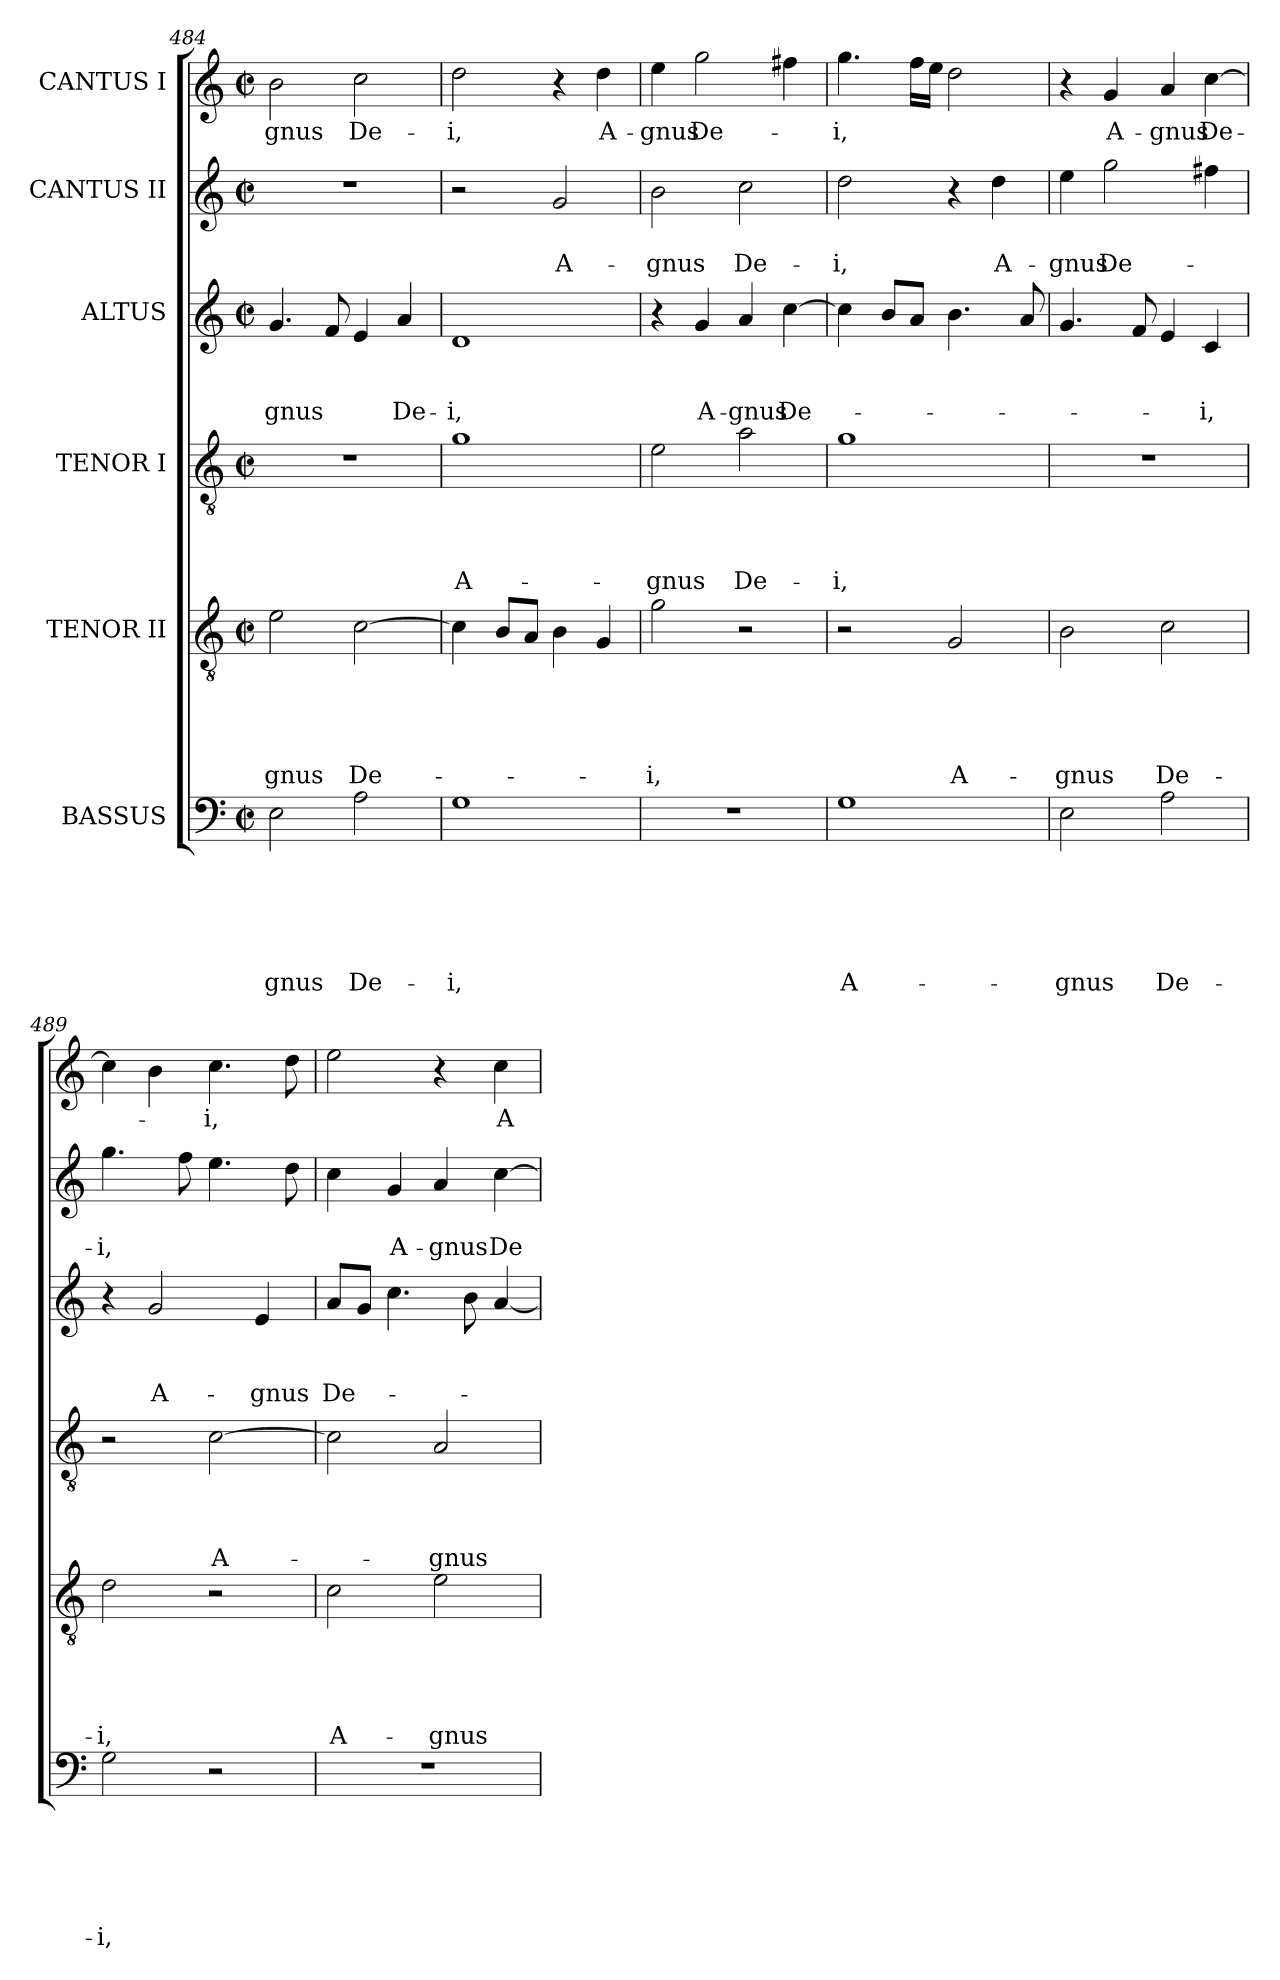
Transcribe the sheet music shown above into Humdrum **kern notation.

**kern	**text	**text	**text	**text	**text	**text	**kern	**text	**text	**text	**text	**text	**kern	**text	**text	**text	**text	**kern	**text	**text	**text	**kern	**text	**text	**kern	**text
*part6	*part6	*part6	*part6	*part6	*part6	*part6	*part5	*part5	*part5	*part5	*part5	*part5	*part4	*part4	*part4	*part4	*part4	*part3	*part3	*part3	*part3	*part2	*part2	*part2	*part1	*part1
*staff6	*staff6	*staff6	*staff6	*staff6	*staff6	*staff6	*staff5	*staff5	*staff5	*staff5	*staff5	*staff5	*staff4	*staff4	*staff4	*staff4	*staff4	*staff3	*staff3	*staff3	*staff3	*staff2	*staff2	*staff2	*staff1	*staff1
*I"BASSUS	*	*	*	*	*	*	*I"TENOR II	*	*	*	*	*	*I"TENOR I	*	*	*	*	*I"ALTUS	*	*	*	*I"CANTUS II	*	*	*I"CANTUS I	*
*clefF4	*	*	*	*	*	*	*clefGv2	*	*	*	*	*	*clefGv2	*	*	*	*	*clefG2	*	*	*	*clefG2	*	*	*clefG2	*
*k[]	*	*	*	*	*	*	*k[]	*	*	*	*	*	*k[]	*	*	*	*	*k[]	*	*	*	*k[]	*	*	*k[]	*
*C:	*	*	*	*	*	*	*C:	*	*	*	*	*	*C:	*	*	*	*	*C:	*	*	*	*C:	*	*	*C:	*
*M2/2	*	*	*	*	*	*	*M2/2	*	*	*	*	*	*M2/2	*	*	*	*	*M2/2	*	*	*	*M2/2	*	*	*M2/2	*
*met(c|)	*	*	*	*	*	*	*met(c|)	*	*	*	*	*	*met(c|)	*	*	*	*	*met(c|)	*	*	*	*met(c|)	*	*	*met(c|)	*
=484	=484	=484	=484	=484	=484	=484	=484	=484	=484	=484	=484	=484	=484	=484	=484	=484	=484	=484	=484	=484	=484	=484	=484	=484	=484	=484
2E\	.	.	.	.	.	-gnus	2e\	.	.	.	.	-gnus	1r	.	.	.	.	4.g/	.	.	-gnus	1r	.	.	2b\	-gnus
.	.	.	.	.	.	.	.	.	.	.	.	.	.	.	.	.	.	8f/	.	.	.	.	.	.	.	.
2A\	.	.	.	.	.	De-	[2c\	.	.	.	.	De-	.	.	.	.	.	4e/	.	.	.	.	.	.	2cc\	De-
.	.	.	.	.	.	.	.	.	.	.	.	.	.	.	.	.	.	4a/	.	.	De-	.	.	.	.	.
=485	=485	=485	=485	=485	=485	=485	=485	=485	=485	=485	=485	=485	=485	=485	=485	=485	=485	=485	=485	=485	=485	=485	=485	=485	=485	=485
1G	.	.	.	.	.	-i,	4c\]	.	.	.	.	.	1g	.	.	.	A-	1d	.	.	-i,	2r	.	.	2dd\	-i,
.	.	.	.	.	.	.	8B/L	.	.	.	.	.	.	.	.	.	.	.	.	.	.	.	.	.	.	.
.	.	.	.	.	.	.	8A/J	.	.	.	.	.	.	.	.	.	.	.	.	.	.	.	.	.	.	.
.	.	.	.	.	.	.	4B\	.	.	.	.	.	.	.	.	.	.	.	.	.	.	2g/	.	A-	4r	.
.	.	.	.	.	.	.	4G/	.	.	.	.	.	.	.	.	.	.	.	.	.	.	.	.	.	4dd\	A-
=486	=486	=486	=486	=486	=486	=486	=486	=486	=486	=486	=486	=486	=486	=486	=486	=486	=486	=486	=486	=486	=486	=486	=486	=486	=486	=486
1r	.	.	.	.	.	.	2g\	.	.	.	.	-i,	2e\	.	.	.	-gnus	4r	.	.	.	2b\	.	-gnus	4ee\	-gnus
.	.	.	.	.	.	.	.	.	.	.	.	.	.	.	.	.	.	4g/	.	.	A-	.	.	.	2gg\	De-
.	.	.	.	.	.	.	2r	.	.	.	.	.	2a\	.	.	.	De-	4a/	.	.	-gnus	2cc\	.	De-	.	.
.	.	.	.	.	.	.	.	.	.	.	.	.	.	.	.	.	.	[4cc\	.	.	De-	.	.	.	4ff#\	.
=487	=487	=487	=487	=487	=487	=487	=487	=487	=487	=487	=487	=487	=487	=487	=487	=487	=487	=487	=487	=487	=487	=487	=487	=487	=487	=487
1G	.	.	.	.	.	A-	2r	.	.	.	.	.	1g	.	.	.	-i,	4cc\]	.	.	.	2dd\	.	-i,	4.gg\	-i,
.	.	.	.	.	.	.	.	.	.	.	.	.	.	.	.	.	.	8b/L	.	.	.	.	.	.	.	.
.	.	.	.	.	.	.	.	.	.	.	.	.	.	.	.	.	.	8a/J	.	.	.	.	.	.	16ff\LL	.
.	.	.	.	.	.	.	.	.	.	.	.	.	.	.	.	.	.	.	.	.	.	.	.	.	16ee\JJ	.
.	.	.	.	.	.	.	2G/	.	.	.	.	A-	.	.	.	.	.	4.b\	.	.	.	4r	.	.	2dd\	.
.	.	.	.	.	.	.	.	.	.	.	.	.	.	.	.	.	.	.	.	.	.	4dd\	.	A-	.	.
.	.	.	.	.	.	.	.	.	.	.	.	.	.	.	.	.	.	8a/	.	.	.	.	.	.	.	.
!!LO:PB:g=z
=488	=488	=488	=488	=488	=488	=488	=488	=488	=488	=488	=488	=488	=488	=488	=488	=488	=488	=488	=488	=488	=488	=488	=488	=488	=488	=488
2E\	.	.	.	.	.	-gnus	2B\	.	.	.	.	-gnus	1r	.	.	.	.	4.g/	.	.	.	4ee\	.	-gnus	4r	.
.	.	.	.	.	.	.	.	.	.	.	.	.	.	.	.	.	.	.	.	.	.	2gg\	.	De-	4g/	A-
.	.	.	.	.	.	.	.	.	.	.	.	.	.	.	.	.	.	8f/	.	.	.	.	.	.	.	.
2A\	.	.	.	.	.	De-	2c\	.	.	.	.	De-	.	.	.	.	.	4e/	.	.	.	.	.	.	4a/	-gnus
.	.	.	.	.	.	.	.	.	.	.	.	.	.	.	.	.	.	4c/	.	.	-i,	4ff#\	.	.	[4cc\	De-
=489	=489	=489	=489	=489	=489	=489	=489	=489	=489	=489	=489	=489	=489	=489	=489	=489	=489	=489	=489	=489	=489	=489	=489	=489	=489	=489
2G\	.	.	.	.	.	-i,	2d\	.	.	.	.	-i,	2r	.	.	.	.	4r	.	.	.	4.gg\	.	-i,	4cc\]	.
.	.	.	.	.	.	.	.	.	.	.	.	.	.	.	.	.	.	2g/	.	.	A-	.	.	.	4b\	.
.	.	.	.	.	.	.	.	.	.	.	.	.	.	.	.	.	.	.	.	.	.	8ff\	.	.	.	.
2r	.	.	.	.	.	.	2r	.	.	.	.	.	[2c\	.	.	.	A-	.	.	.	.	4.ee\	.	.	4.cc\	-i,
.	.	.	.	.	.	.	.	.	.	.	.	.	.	.	.	.	.	4e/	.	.	-gnus	.	.	.	.	.
.	.	.	.	.	.	.	.	.	.	.	.	.	.	.	.	.	.	.	.	.	.	8dd\	.	.	8dd\	.
=490	=490	=490	=490	=490	=490	=490	=490	=490	=490	=490	=490	=490	=490	=490	=490	=490	=490	=490	=490	=490	=490	=490	=490	=490	=490	=490
1r	.	.	.	.	.	.	2c\	.	.	.	.	A-	2c\]	.	.	.	.	8a/L	.	.	De-	4cc\	.	.	2ee\	.
.	.	.	.	.	.	.	.	.	.	.	.	.	.	.	.	.	.	8g/J	.	.	.	.	.	.	.	.
.	.	.	.	.	.	.	.	.	.	.	.	.	.	.	.	.	.	4.cc\	.	.	.	4g/	.	A-	.	.
.	.	.	.	.	.	.	2e\	.	.	.	.	-gnus	2A/	.	.	.	-gnus	.	.	.	.	4a/	.	-gnus	4r	.
.	.	.	.	.	.	.	.	.	.	.	.	.	.	.	.	.	.	8b\	.	.	.	.	.	.	.	.
.	.	.	.	.	.	.	.	.	.	.	.	.	.	.	.	.	.	[4a/	.	.	.	[4cc\	.	De-	4cc\	A-
=	=	=	=	=	=	=	=	=	=	=	=	=	=	=	=	=	=	=	=	=	=	=	=	=	=	=
*-	*-	*-	*-	*-	*-	*-	*-	*-	*-	*-	*-	*-	*-	*-	*-	*-	*-	*-	*-	*-	*-	*-	*-	*-	*-	*-
